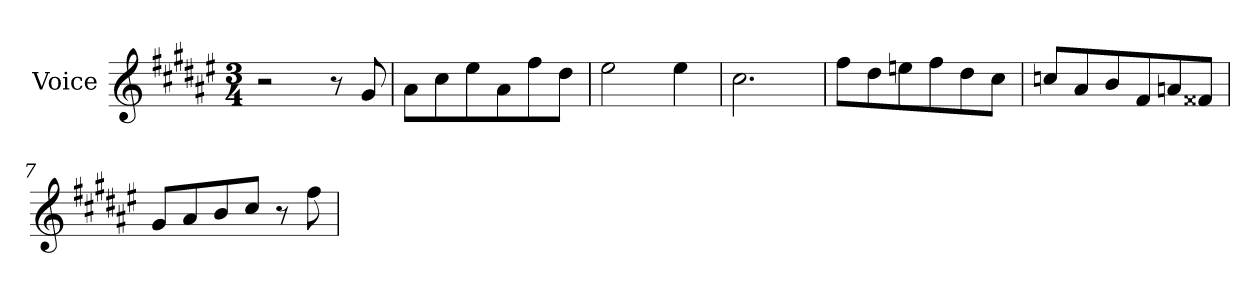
**kern
*part1
*staff1
*I"Voice
*I'Voice
*clefG2
*k[f#c#g#d#a#e#]
*M3/4
=1
2rcc
8r
8g#/
=2
8a#\L
8cc#\
8ee#\
8a#\
8ff#\
8dd#\J
=3
2ee#\
4ee#\
=4
2.cc#\
=5
8ff#\L
8dd#\
8een\
8ff#\
8dd#\
8cc#\J
=6
8ccn/L
8a#/
8b/
8f#/
8an/
8f##X/J
=7
8g#/L
8a#/
8b/
8cc#/J
8r
8ff#\
=
*-
